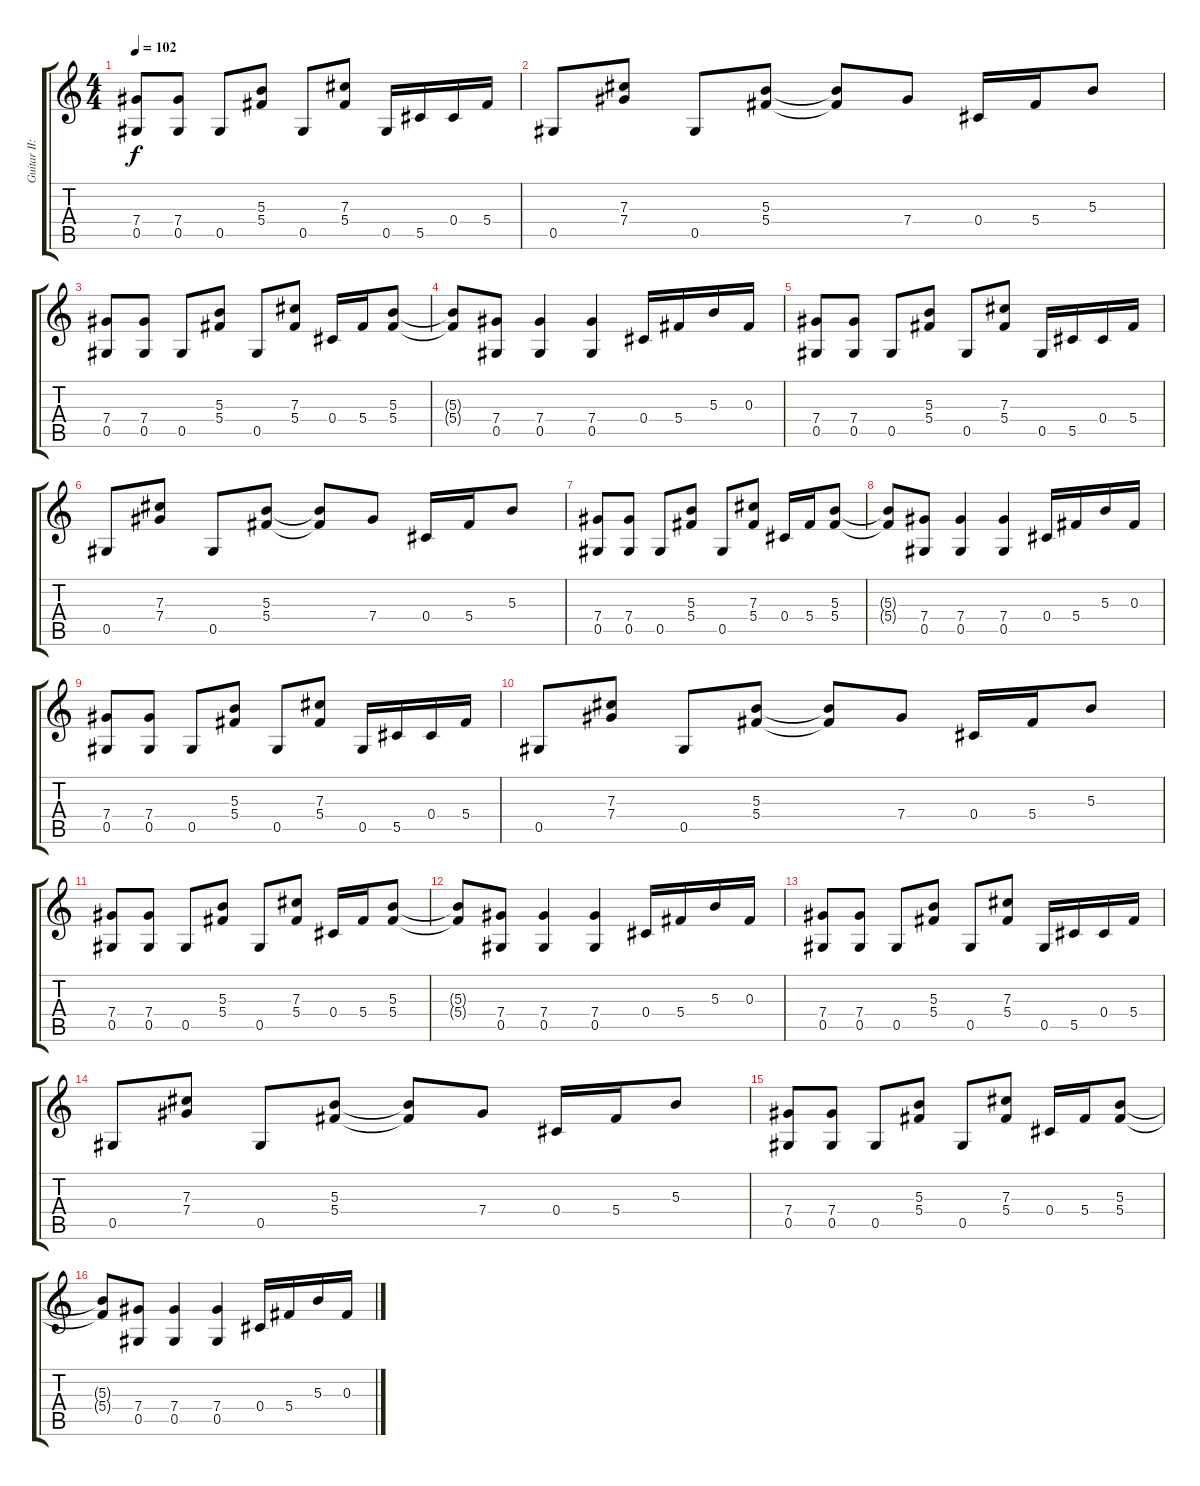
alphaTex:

\track ("Guitar II: IommI" "Guitar II:") {instrument overdrivenguitar}
\staff {score tabs}
\tuning (Eb4 Bb3 Gb3 Db3 Ab2 Eb2) {hide}
\ts (4 4)
\tempo 102
\clef g2
\ks c
(7.4 0.5).8{dy f volume 12} (7.4 0.5).8 0.5.8 (5.3 5.4).8 0.5.8 (7.3 5.4).8 0.5.16 5.5.16 0.4.16 5.4.16 |
0.5.8 (7.3 7.4).8 0.5.8 (5.3 5.4).8 (5.3{t} 5.4{t}).8 7.4.8 0.4.16 5.4.16 5.3.8 |
(7.4 0.5).8 (7.4 0.5).8 0.5.8 (5.3 5.4).8 0.5.8 (7.3 5.4).8 0.4.16 5.4.16 (5.3 5.4).8 |
(5.3{t} 5.4{t}).8 (7.4 0.5).8 (7.4 0.5).4 (7.4 0.5).4 0.4.16 5.4.16 5.3.16 0.3.16 |
(7.4 0.5).8{volume 8} (7.4 0.5).8 0.5.8 (5.3 5.4).8 0.5.8 (7.3 5.4).8 0.5.16 5.5.16 0.4.16 5.4.16 |
0.5.8 (7.3 7.4).8 0.5.8 (5.3 5.4).8 (5.3{t} 5.4{t}).8 7.4.8 0.4.16 5.4.16 5.3.8 |
(7.4 0.5).8 (7.4 0.5).8 0.5.8 (5.3 5.4).8 0.5.8 (7.3 5.4).8 0.4.16 5.4.16 (5.3 5.4).8 |
(5.3{t} 5.4{t}).8 (7.4 0.5).8 (7.4 0.5).4 (7.4 0.5).4 0.4.16 5.4.16 5.3.16 0.3.16 |
(7.4 0.5).8{volume 4} (7.4 0.5).8 0.5.8 (5.3 5.4).8 0.5.8 (7.3 5.4).8 0.5.16 5.5.16 0.4.16 5.4.16 |
0.5.8 (7.3 7.4).8 0.5.8 (5.3 5.4).8 (5.3{t} 5.4{t}).8 7.4.8 0.4.16 5.4.16 5.3.8 |
(7.4 0.5).8 (7.4 0.5).8 0.5.8 (5.3 5.4).8 0.5.8 (7.3 5.4).8 0.4.16 5.4.16 (5.3 5.4).8 |
(5.3{t} 5.4{t}).8 (7.4 0.5).8 (7.4 0.5).4 (7.4 0.5).4 0.4.16 5.4.16 5.3.16 0.3.16 |
(7.4 0.5).8{volume 0} (7.4 0.5).8 0.5.8 (5.3 5.4).8 0.5.8 (7.3 5.4).8 0.5.16 5.5.16 0.4.16 5.4.16 |
0.5.8 (7.3 7.4).8 0.5.8 (5.3 5.4).8 (5.3{t} 5.4{t}).8 7.4.8 0.4.16 5.4.16 5.3.8 |
(7.4 0.5).8 (7.4 0.5).8 0.5.8 (5.3 5.4).8 0.5.8 (7.3 5.4).8 0.4.16 5.4.16 (5.3 5.4).8 |
(5.3{t} 5.4{t}).8 (7.4 0.5).8 (7.4 0.5).4 (7.4 0.5).4 0.4.16 5.4.16 5.3.16 0.3.16
